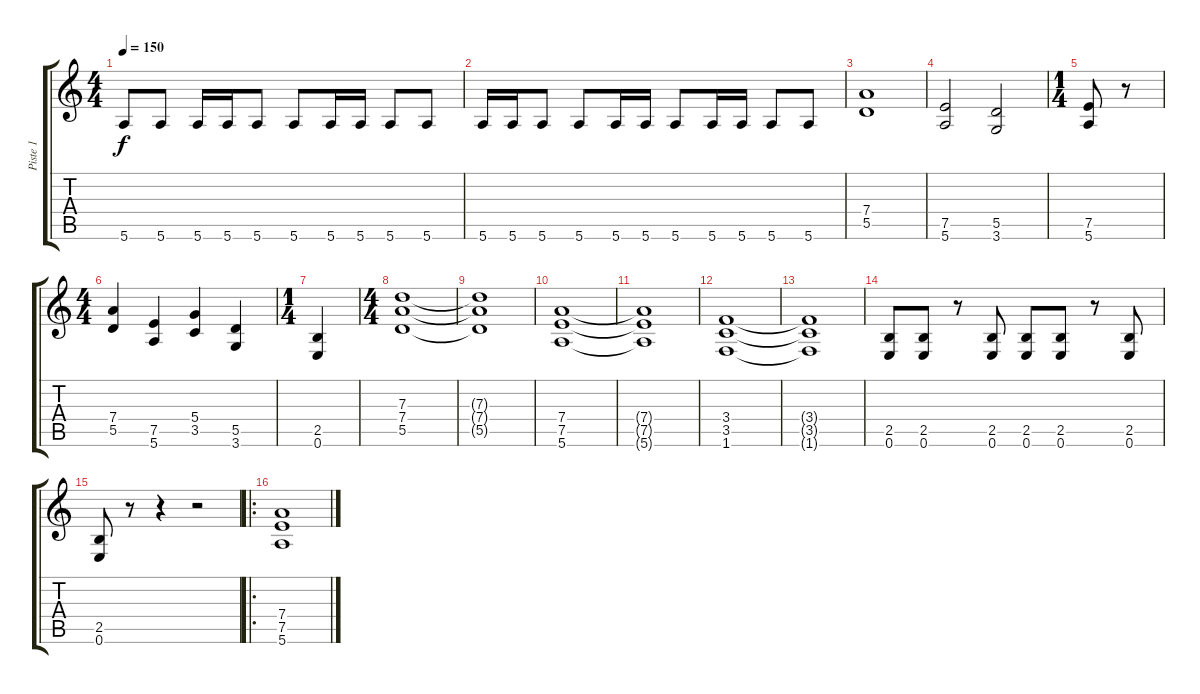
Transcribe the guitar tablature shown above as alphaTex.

\track ("Piste 1" "Piste 1") {instrument distortionguitar}
\staff {score tabs}
\tuning (E4 B3 G3 D3 A2 E2) {hide}
\ts (4 4)
\tempo 150
\clef g2
\ks c
5.6.8{dy f} 5.6.8 5.6.16 5.6.16 5.6.8 5.6.8 5.6.16 5.6.16 5.6.8 5.6.8 |
5.6.16 5.6.16 5.6.8 5.6.8 5.6.16 5.6.16 5.6.8 5.6.16 5.6.16 5.6.8 5.6.8 |
(7.4 5.5).1 |
(7.5 5.6).2 (5.5 3.6).2 |
\ts (1 4)
(7.5 5.6).8 r.8 |
\ts (4 4)
(7.4 5.5).4 (7.5 5.6).4 (5.4 3.5).4 (5.5 3.6).4 |
\ts (1 4)
(2.5 0.6).4 |
\ts (4 4)
(7.3 7.4 5.5).1 |
(7.3{t} 7.4{t} 5.5{t}).1 |
(7.4 7.5 5.6).1 |
(7.4{t} 7.5{t} 5.6{t}).1 |
(3.4 3.5 1.6).1 |
(3.4{t} 3.5{t} 1.6{t}).1 |
(2.5 0.6).8 (2.5 0.6).8 r.8 (2.5 0.6).8 (2.5 0.6).8 (2.5 0.6).8 r.8 (2.5 0.6).8 |
(2.5 0.6).8 r.8 r.4 r.2 |
\ro
(7.4 7.5 5.6).1
